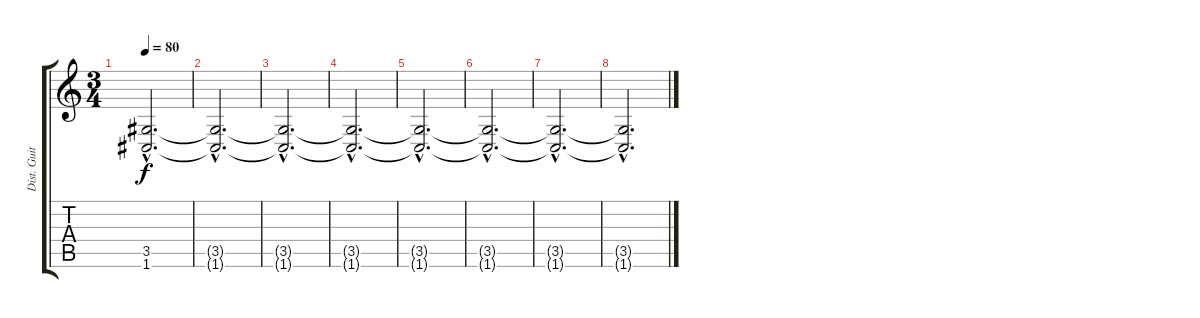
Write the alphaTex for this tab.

\track ("Dist. Guitar" "Dist. Guit") {instrument distortionguitar}
\staff {score tabs}
\tuning (C4 G3 Eb3 Bb2 F2 C2) {hide}
\ts (3 4)
\tempo 80
\clef g2
\ks c
(3.5{hac} 1.6{hac}).2{d dy f} |
(3.5{hac t} 1.6{hac t}).2{d} |
(3.5{hac t} 1.6{hac t}).2{d} |
(3.5{hac t} 1.6{hac t}).2{d} |
(3.5{hac t} 1.6{hac t}).2{d} |
(3.5{hac t} 1.6{hac t}).2{d} |
(3.5{hac t} 1.6{hac t}).2{d} |
(3.5{hac t} 1.6{hac t}).2{d}
